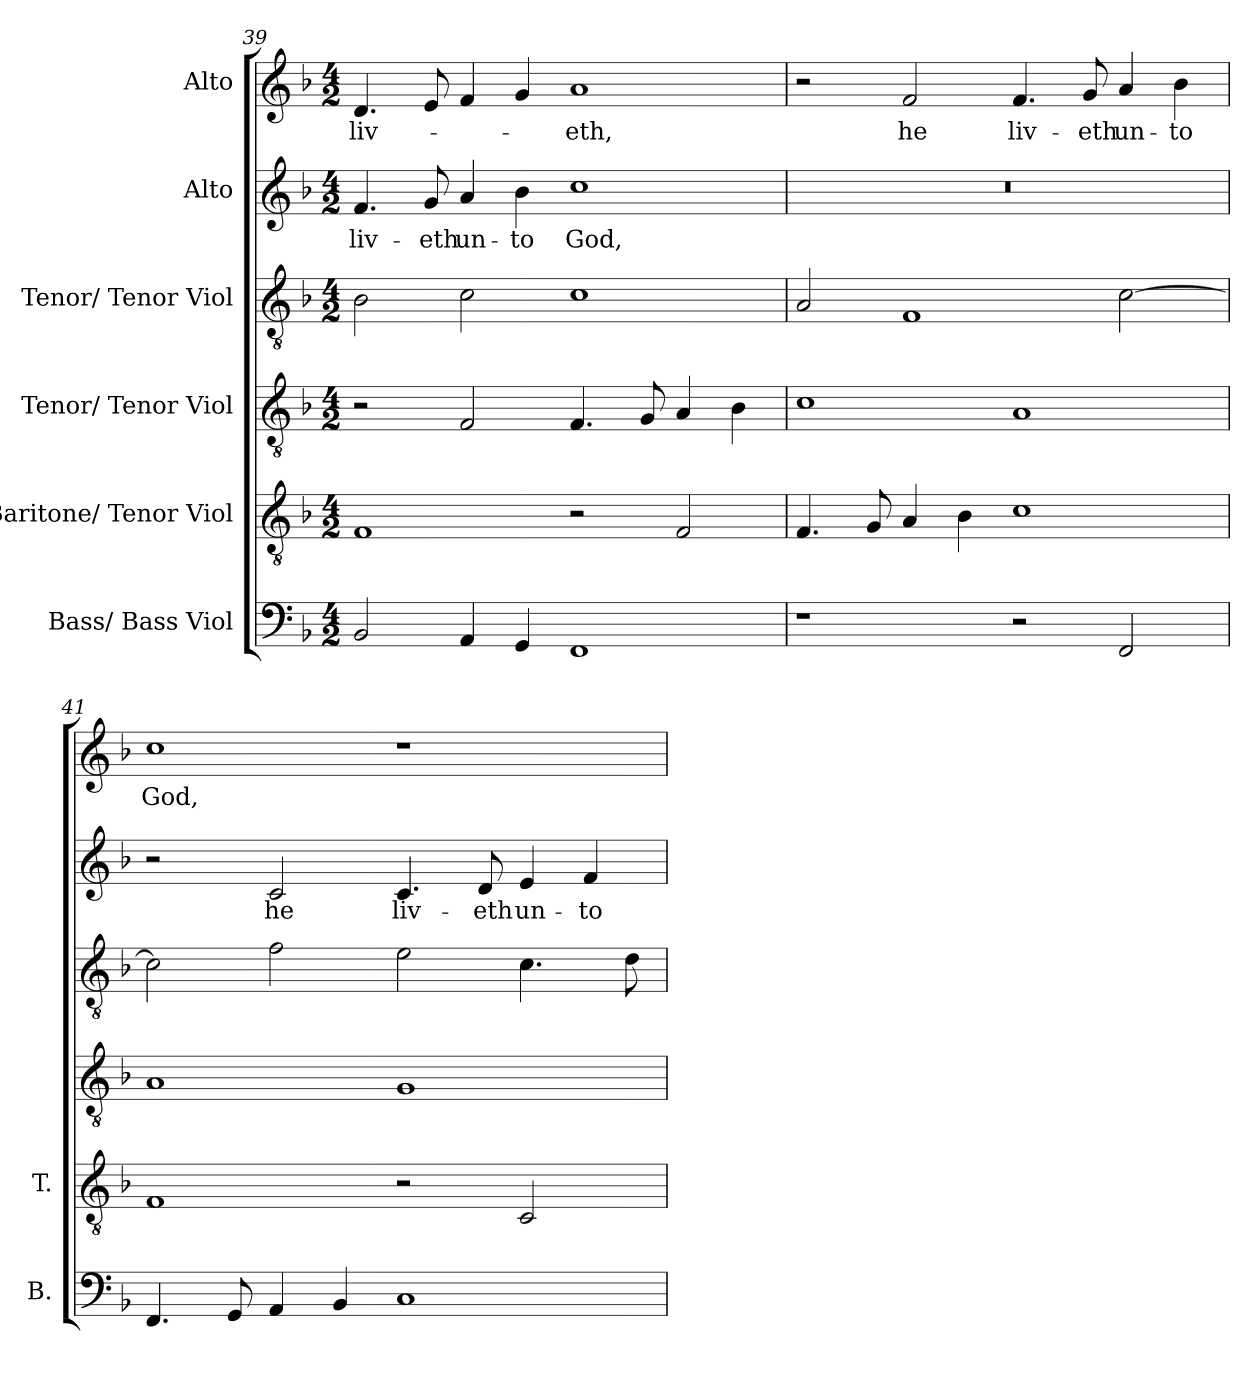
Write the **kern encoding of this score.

**kern	**kern	**kern	**kern	**kern	**text	**kern	**text
*part6	*part5	*part4	*part3	*part2	*part2	*part1	*part1
*staff6	*staff5	*staff4	*staff3	*staff2	*staff2	*staff1	*staff1
*I"Bass/ Bass Viol	*I"Baritone/ Tenor Viol	*I"Tenor/ Tenor Viol	*I"Tenor/ Tenor Viol	*I"Alto	*	*I"Alto	*
*I'B.	*I'T.	*	*	*	*	*	*
!!LO:PB:g=z
*clefF4	*clefGv2	*clefGv2	*clefGv2	*clefG2	*	*clefG2	*
*	*ITrd7c12	*ITrd7c12	*ITrd7c12	*	*	*	*
*k[b-]	*k[b-]	*k[b-]	*k[b-]	*k[b-]	*	*k[b-]	*
*F:	*F:	*F:	*F:	*F:	*	*F:	*
*M4/2	*M4/2	*M4/2	*M4/2	*M4/2	*	*M4/2	*
=39	=39	=39	=39	=39	=39	=39	=39
!	!	!	!	!	!LO:LY:b:color=#000000	!	!
!	!	!	!	!	!	!	!LO:LY:b:color=#000000
2BB-i/	1FFi	2r	2BB-i\	4.fi/	liv-	4.di/	liv-
!	!	!	!	!	!LO:LY:b:color=#000000	!	!
.	.	.	.	8gi/	-eth	8ei/	.
!	!	!	!	!	!LO:LY:b:color=#000000	!	!
4AAi/	.	2FFi/	2Ci\	4ai/	un-	4fi/	.
!	!	!	!	!	!LO:LY:b:color=#000000	!	!
4GGi/	.	.	.	4b-i\	-to	4gi/	.
!	!	!	!	!	!LO:LY:b:color=#000000	!	!
!	!	!	!	!	!	!	!LO:LY:b:color=#000000
1FFi	2r	4.FFi/	1Ci	1cci	God,	1ai	-eth,
.	.	8GGi/	.	.	.	.	.
.	2FFi/	4AAi/	.	.	.	.	.
.	.	4BB-i\	.	.	.	.	.
=40	=40	=40	=40	=40	=40	=40	=40
!	!	!	!	!LO:N:vis=1	!	!	!
1r	4.FFi/	1Ci	2AAi/	0r	.	2r	.
.	8GGi/	.	.	.	.	.	.
!	!	!	!	!	!	!	!LO:LY:b:color=#000000
.	4AAi/	.	1FFi	.	.	2fi/	he
.	4BB-i\	.	.	.	.	.	.
!	!	!	!	!	!	!	!LO:LY:b:color=#000000
2r	1Ci	1AAi	.	.	.	4.fi/	liv-
!	!	!	!	!	!	!	!LO:LY:b:color=#000000
.	.	.	.	.	.	8gi/	-eth
!	!	!	!	!	!	!	!LO:LY:b:color=#000000
2FFi/	.	.	[2Ci\	.	.	4ai/	un-
!	!	!	!	!	!	!	!LO:LY:b:color=#000000
.	.	.	.	.	.	4b-i\	-to
=41	=41	=41	=41	=41	=41	=41	=41
!	!	!	!	!	!	!	!LO:LY:b:color=#000000
4.FFi/	1FFi	1AAi	2Ci\]	2r	.	1cci	God,
8GGi/	.	.	.	.	.	.	.
!	!	!	!	!	!LO:LY:b:color=#000000	!	!
4AAi/	.	.	2Fi\	2ci/	he	.	.
4BB-i/	.	.	.	.	.	.	.
!	!	!	!	!	!LO:LY:b:color=#000000	!	!
1Ci	2r	1GGi	2Ei\	4.ci/	liv-	1r	.
!	!	!	!	!	!LO:LY:b:color=#000000	!	!
.	.	.	.	8di/	-eth	.	.
!	!	!	!	!	!LO:LY:b:color=#000000	!	!
.	2CCi/	.	4.Ci\	4ei/	un-	.	.
!	!	!	!	!	!LO:LY:b:color=#000000	!	!
.	.	.	.	4fi/	-to	.	.
.	.	.	8Di\	.	.	.	.
=	=	=	=	=	=	=	=
*-	*-	*-	*-	*-	*-	*-	*-
